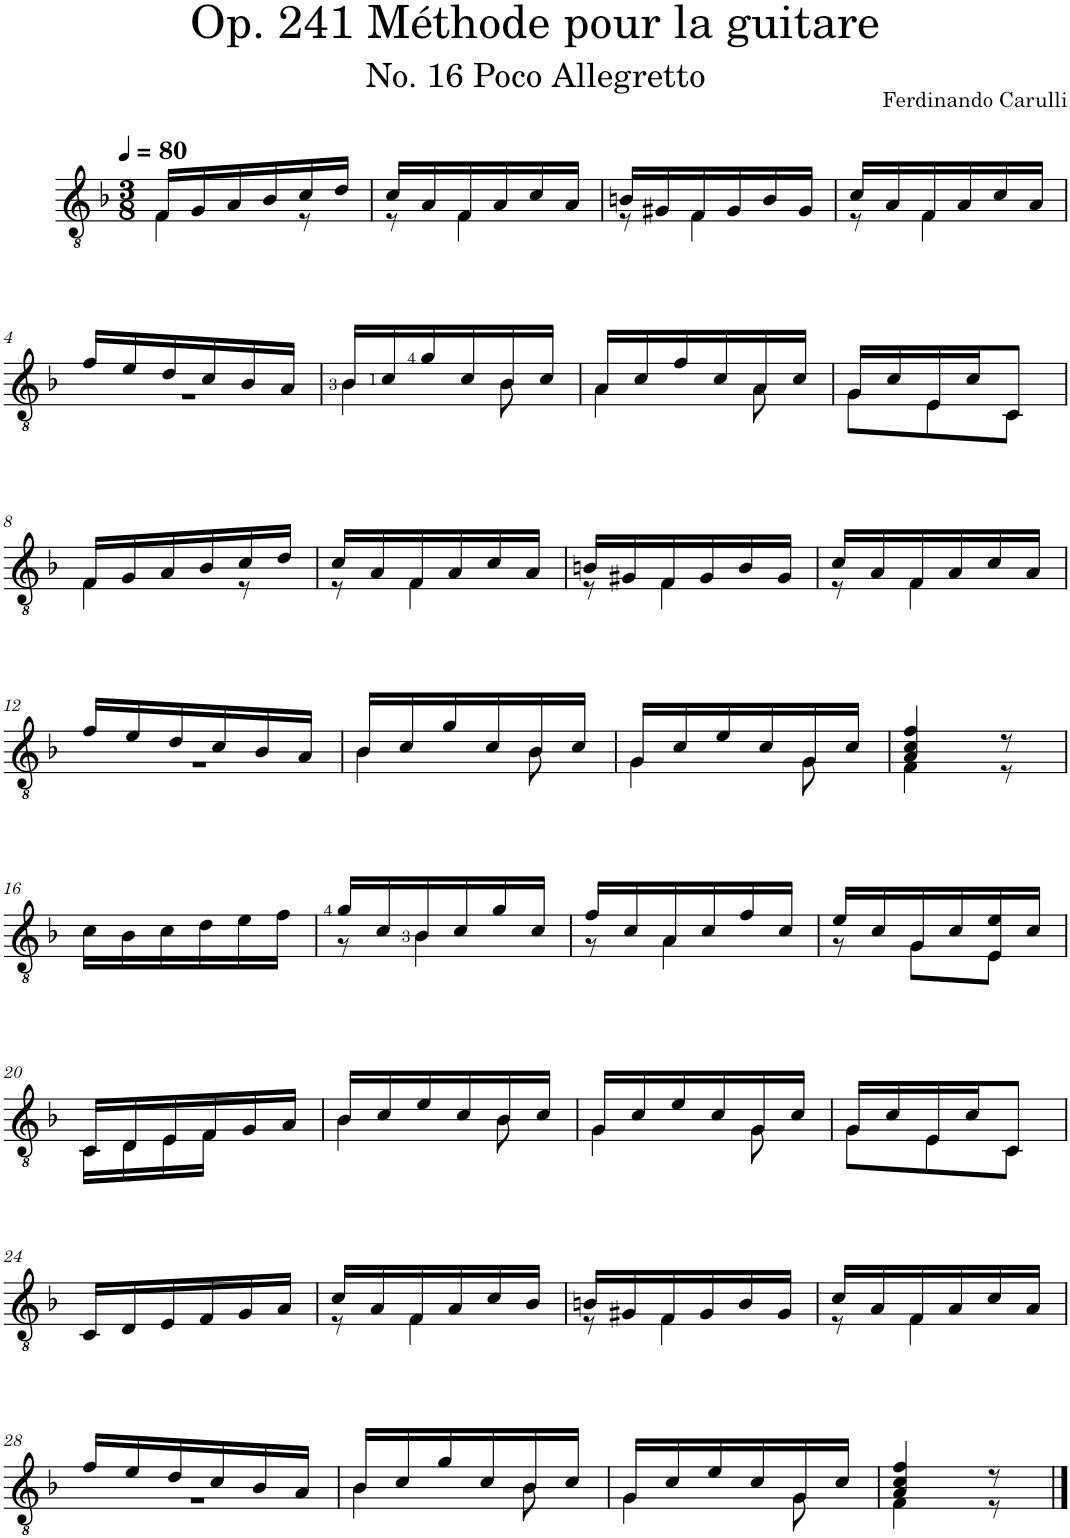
**kern
*part1
*staff1
*I"Classical Guitar
*clefGv2
*k[b-]
*F:
*M3/8
*MM80
=
*^
16F/LL	4F\
16G/	.
16A/	.
16B-/	.
16c/	8r
16d/JJ	.
=1	=1
16c/LL	8r
16A/	.
16F/	4F\
16A/	.
16c/	.
16A/JJ	.
=2	=2
16Bn/LL	8r
16G#X/	.
16F/	4F\
16G#/	.
16B/	.
16G#/JJ	.
=3	=3
16c/LL	8r
16A/	.
16F/	4F\
16A/	.
16c/	.
16A/JJ	.
!!LO:LB:g=z	!!
=4	=4
16f/LL	4.r
16e/	.
16d/	.
16c/	.
16B-/	.
16A/JJ	.
=5	=5
16B-/LL	4B-\
16c/	.
16g/	.
16c/	.
16B-/	8B-\
16c/JJ	.
=6	=6
16A/LL	4A\
16c/	.
16f/	.
16c/	.
16A/	8A\
16c/JJ	.
=7	=7
16G/LL	8G\L
16c/	.
16E/	8E\
16c/J	.
8C/J	8C\J
!!LO:LB:g=z	!!
=8	=8
16F/LL	4F\
16G/	.
16A/	.
16B-/	.
16c/	8r
16d/JJ	.
=9	=9
16c/LL	8r
16A/	.
16F/	4F\
16A/	.
16c/	.
16A/JJ	.
=10	=10
16Bn/LL	8r
16G#X/	.
16F/	4F\
16G#/	.
16B/	.
16G#/JJ	.
=11	=11
16c/LL	8r
16A/	.
16F/	4F\
16A/	.
16c/	.
16A/JJ	.
!!LO:LB:g=z	!!
=12	=12
16f/LL	4.r
16e/	.
16d/	.
16c/	.
16B-/	.
16A/JJ	.
=13	=13
16B-/LL	4B-\
16c/	.
16g/	.
16c/	.
16B-/	8B-\
16c/JJ	.
=14	=14
16G/LL	4G\
16c/	.
16e/	.
16c/	.
16G/	8G\
16c/JJ	.
=15	=15
4A/ 4c/ 4f/	4F\
8r	8r
*v	*v
!!LO:LB:g=z
=16
16c\LL
16B-\
16c\
16d\
16e\
16f\JJ
=17
*^
16g/LL	8r
16c/	.
16B-/	4B-\
16c/	.
16g/	.
16c/JJ	.
=18	=18
16f/LL	8r
16c/	.
16A/	4A\
16c/	.
16f/	.
16c/JJ	.
=19	=19
16e/LL	8r
16c/	.
16G/	8G\L
16c/	.
16E/ 16e/	8E\J
16c/JJ	.
!!LO:LB:g=z	!!
=20	=20
16C/LL	16C\LL
16D/	16D\
16E/	16E\
16F/	16F\JJ
16G/	8ryy
16A/JJ	.
=21	=21
16B-/LL	4B-\
16c/	.
16e/	.
16c/	.
16B-/	8B-\
16c/JJ	.
=22	=22
16G/LL	4G\
16c/	.
16e/	.
16c/	.
16G/	8G\
16c/JJ	.
=23	=23
16G/LL	8G\L
16c/	.
16E/	8E\
16c/J	.
8C/J	8C\J
*v	*v
!!LO:LB:g=z
=24
16C/LL
16D/
16E/
16F/
16G/
16A/JJ
=25
*^
16c/LL	8r
16A/	.
16F/	4F\
16A/	.
16c/	.
16B-/JJ	.
=26	=26
16Bn/LL	8r
16G#X/	.
16F/	4F\
16G#/	.
16B/	.
16G#/JJ	.
=27	=27
16c/LL	8r
16A/	.
16F/	4F\
16A/	.
16c/	.
16A/JJ	.
!!LO:LB:g=z	!!
=28	=28
16f/LL	4.r
16e/	.
16d/	.
16c/	.
16B-/	.
16A/JJ	.
=29	=29
16B-/LL	4B-\
16c/	.
16g/	.
16c/	.
16B-/	8B-\
16c/JJ	.
=30	=30
16G/LL	4G\
16c/	.
16e/	.
16c/	.
16G/	8G\
16c/JJ	.
=31	=31
4A/ 4c/ 4f/	4F\
8r	8r
*v	*v
==
*-
